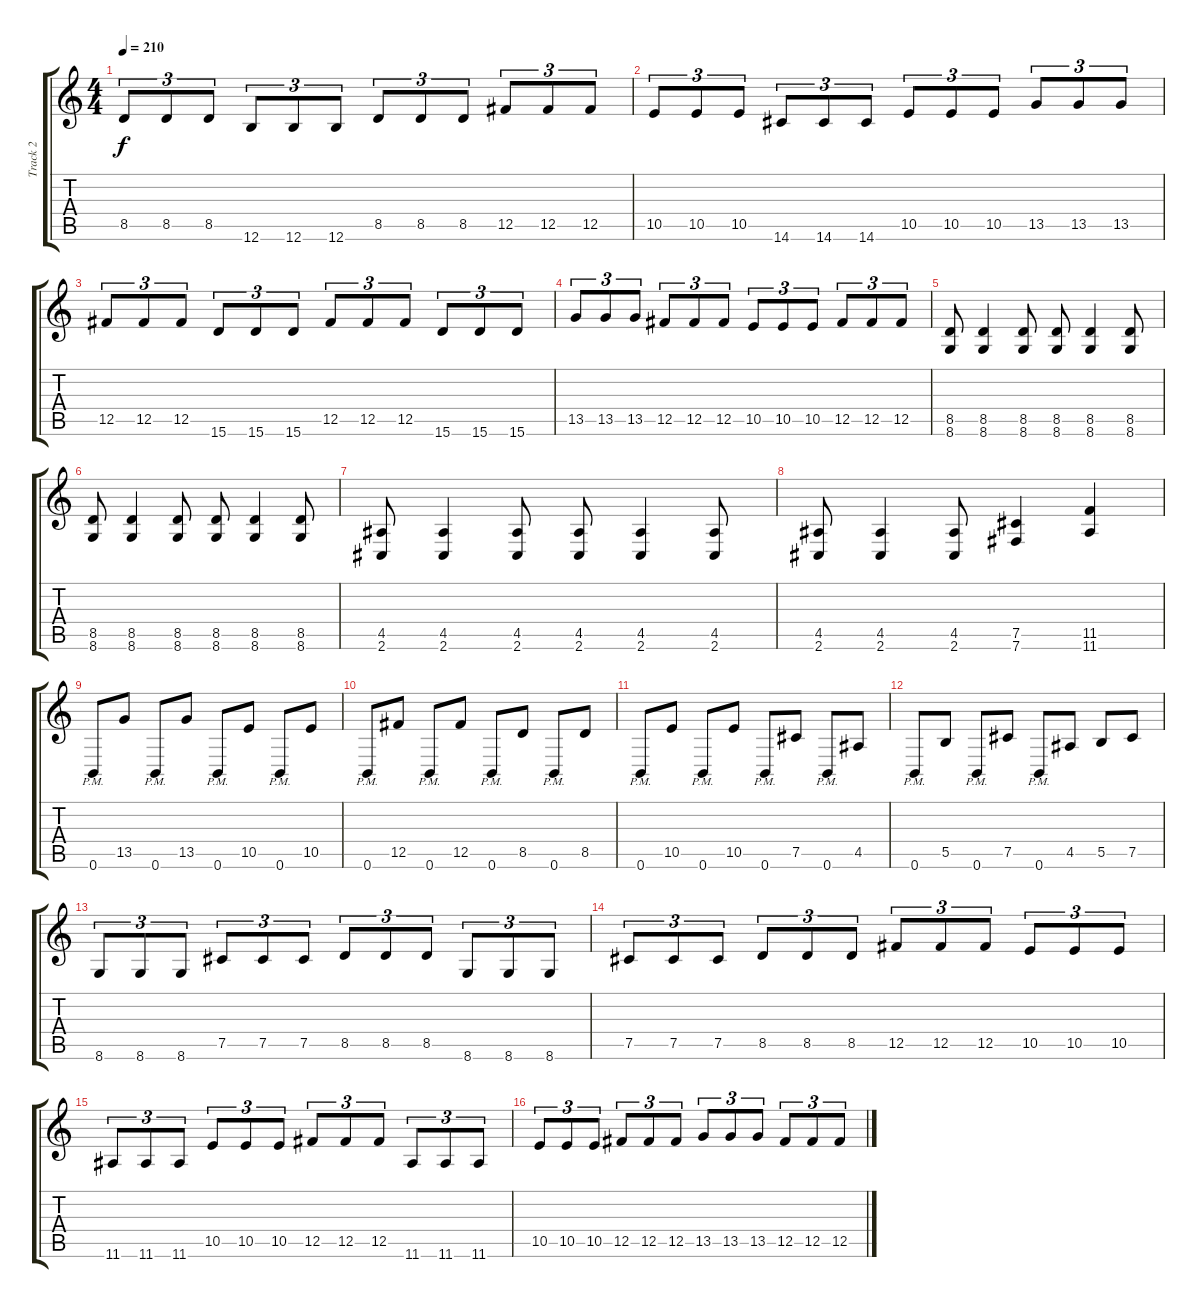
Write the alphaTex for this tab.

\track ("Track 2" "Track 2") {instrument distortionguitar}
\staff {score tabs}
\tuning (Db4 Ab3 E3 B2 Gb2 B1) {hide}
\ts (4 4)
\tempo 210
\clef g2
\ks c
8.5.8{tu (3 2) dy f} 8.5.8{tu (3 2)} 8.5.8{tu (3 2)} 12.6.8{tu (3 2)} 12.6.8{tu (3 2)} 12.6.8{tu (3 2)} 8.5.8{tu (3 2)} 8.5.8{tu (3 2)} 8.5.8{tu (3 2)} 12.5.8{tu (3 2)} 12.5.8{tu (3 2)} 12.5.8{tu (3 2)} |
10.5.8{tu (3 2)} 10.5.8{tu (3 2)} 10.5.8{tu (3 2)} 14.6.8{tu (3 2)} 14.6.8{tu (3 2)} 14.6.8{tu (3 2)} 10.5.8{tu (3 2)} 10.5.8{tu (3 2)} 10.5.8{tu (3 2)} 13.5.8{tu (3 2)} 13.5.8{tu (3 2)} 13.5.8{tu (3 2)} |
12.5.8{tu (3 2)} 12.5.8{tu (3 2)} 12.5.8{tu (3 2)} 15.6.8{tu (3 2)} 15.6.8{tu (3 2)} 15.6.8{tu (3 2)} 12.5.8{tu (3 2)} 12.5.8{tu (3 2)} 12.5.8{tu (3 2)} 15.6.8{tu (3 2)} 15.6.8{tu (3 2)} 15.6.8{tu (3 2)} |
13.5.8{tu (3 2)} 13.5.8{tu (3 2)} 13.5.8{tu (3 2)} 12.5.8{tu (3 2)} 12.5.8{tu (3 2)} 12.5.8{tu (3 2)} 10.5.8{tu (3 2)} 10.5.8{tu (3 2)} 10.5.8{tu (3 2)} 12.5.8{tu (3 2)} 12.5.8{tu (3 2)} 12.5.8{tu (3 2)} |
(8.5 8.6).8 (8.5 8.6).4 (8.5 8.6).8 (8.5 8.6).8 (8.5 8.6).4 (8.5 8.6).8 |
(8.5 8.6).8 (8.5 8.6).4 (8.5 8.6).8 (8.5 8.6).8 (8.5 8.6).4 (8.5 8.6).8 |
(4.5 2.6).8 (4.5 2.6).4 (4.5 2.6).8 (4.5 2.6).8 (4.5 2.6).4 (4.5 2.6).8 |
(4.5 2.6).8 (4.5 2.6).4 (4.5 2.6).8 (7.5 7.6).4 (11.5 11.6).4 |
0.6{pm}.8 13.5.8 0.6{pm}.8 13.5.8 0.6{pm}.8 10.5.8 0.6{pm}.8 10.5.8 |
0.6{pm}.8 12.5.8 0.6{pm}.8 12.5.8 0.6{pm}.8 8.5.8 0.6{pm}.8 8.5.8 |
0.6{pm}.8 10.5.8 0.6{pm}.8 10.5.8 0.6{pm}.8 7.5.8 0.6{pm}.8 4.5.8 |
0.6{pm}.8 5.5.8 0.6{pm}.8 7.5.8 0.6{pm}.8 4.5.8 5.5.8 7.5.8 |
8.6.8{tu (3 2)} 8.6.8{tu (3 2)} 8.6.8{tu (3 2)} 7.5.8{tu (3 2)} 7.5.8{tu (3 2)} 7.5.8{tu (3 2)} 8.5.8{tu (3 2)} 8.5.8{tu (3 2)} 8.5.8{tu (3 2)} 8.6.8{tu (3 2)} 8.6.8{tu (3 2)} 8.6.8{tu (3 2)} |
7.5.8{tu (3 2)} 7.5.8{tu (3 2)} 7.5.8{tu (3 2)} 8.5.8{tu (3 2)} 8.5.8{tu (3 2)} 8.5.8{tu (3 2)} 12.5.8{tu (3 2)} 12.5.8{tu (3 2)} 12.5.8{tu (3 2)} 10.5.8{tu (3 2)} 10.5.8{tu (3 2)} 10.5.8{tu (3 2)} |
11.6.8{tu (3 2)} 11.6.8{tu (3 2)} 11.6.8{tu (3 2)} 10.5.8{tu (3 2)} 10.5.8{tu (3 2)} 10.5.8{tu (3 2)} 12.5.8{tu (3 2)} 12.5.8{tu (3 2)} 12.5.8{tu (3 2)} 11.6.8{tu (3 2)} 11.6.8{tu (3 2)} 11.6.8{tu (3 2)} |
10.5.8{tu (3 2)} 10.5.8{tu (3 2)} 10.5.8{tu (3 2)} 12.5.8{tu (3 2)} 12.5.8{tu (3 2)} 12.5.8{tu (3 2)} 13.5.8{tu (3 2)} 13.5.8{tu (3 2)} 13.5.8{tu (3 2)} 12.5.8{tu (3 2)} 12.5.8{tu (3 2)} 12.5.8{tu (3 2)}
